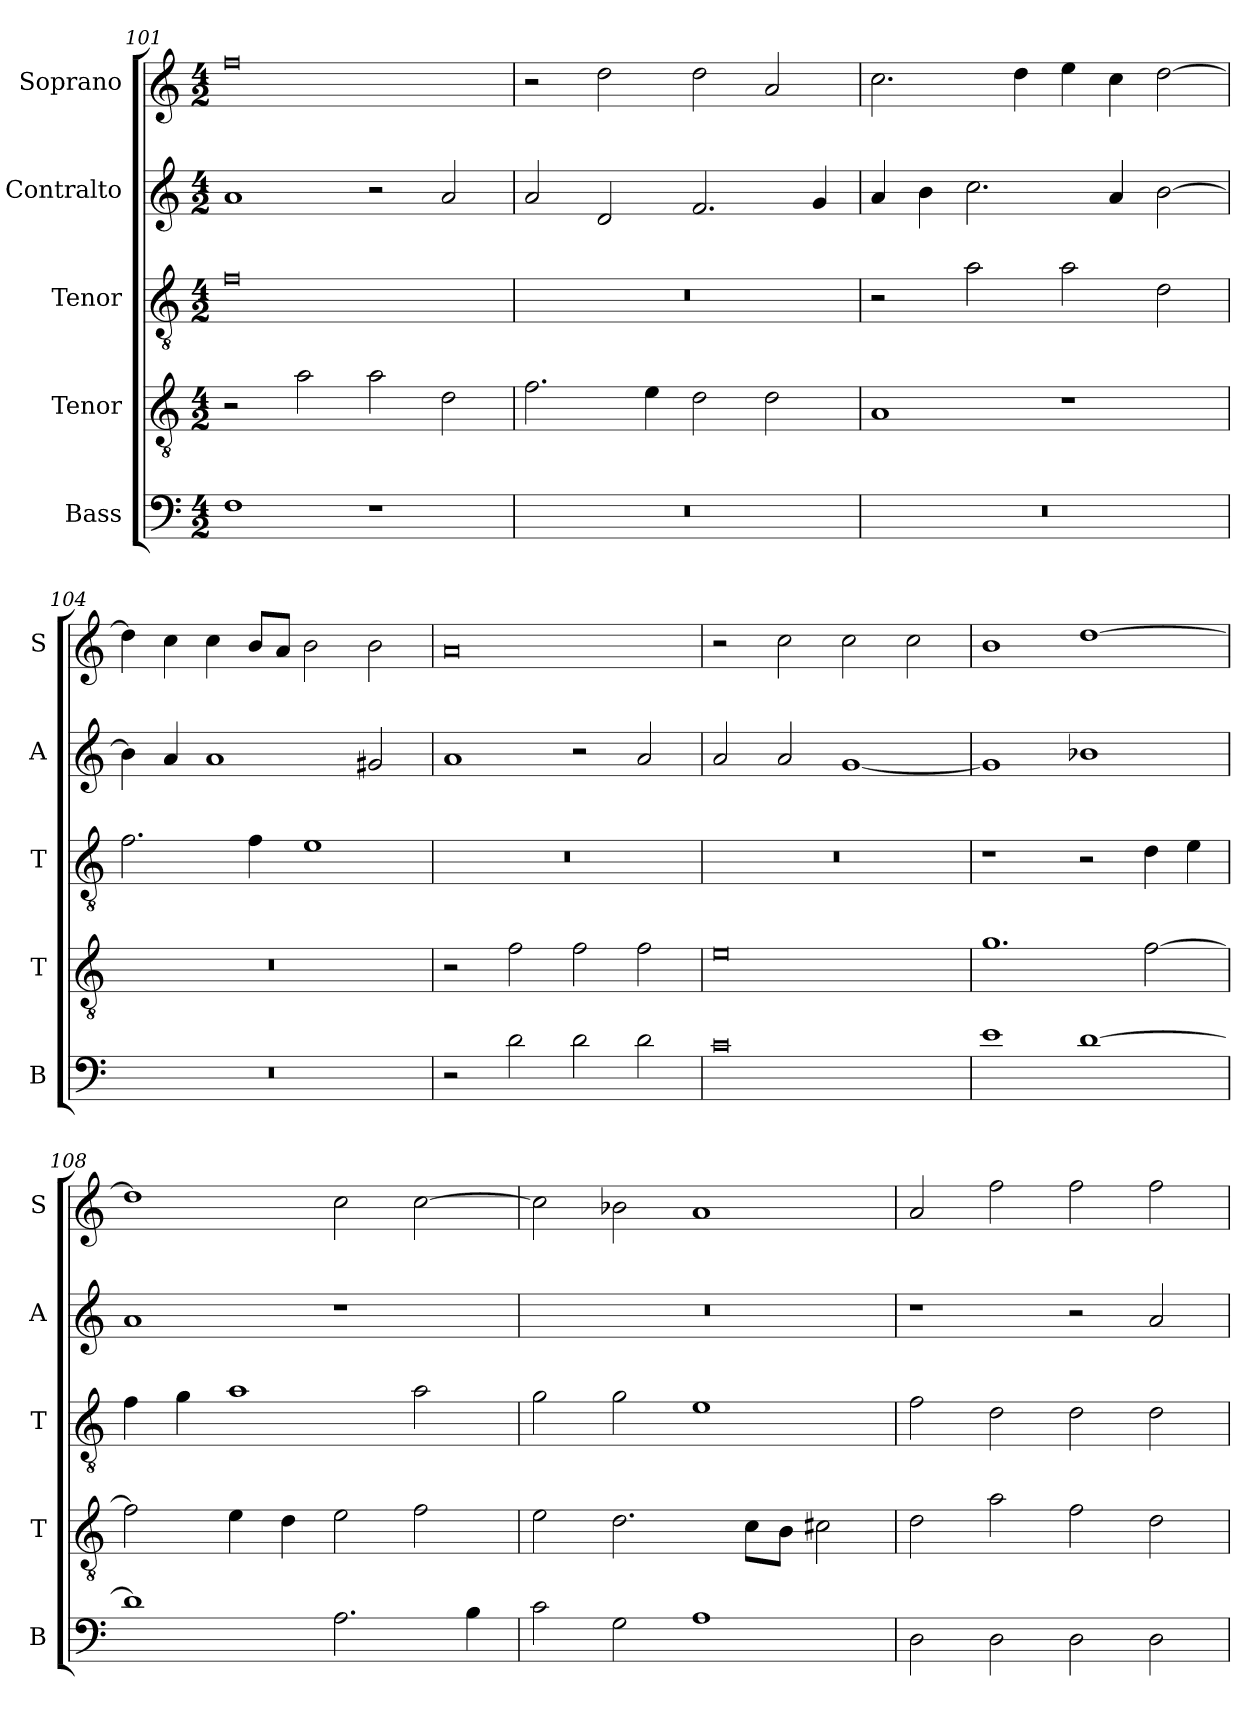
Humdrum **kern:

**kern	**kern	**kern	**kern	**kern
*part5	*part4	*part3	*part2	*part1
*staff5	*staff4	*staff3	*staff2	*staff1
*I"Bass	*I"Tenor	*I"Tenor	*I"Contralto	*I"Soprano
*I'B	*I'T	*I'T	*I'A	*I'S
*clefF4	*clefGv2	*clefGv2	*clefG2	*clefG2
*k[]	*k[]	*k[]	*k[]	*k[]
*D:dor	*D:dor	*D:dor	*D:dor	*D:dor
*M4/2	*M4/2	*M4/2	*M4/2	*M4/2
=101	=101	=101	=101	=101
1F	2r	0f	1a	0ff
.	2a	.	.	.
1r	2a	.	2r	.
.	2d	.	2a	.
=102	=102	=102	=102	=102
0r	2.f	0r	2a	2r
.	.	.	2d	2dd
.	4e	.	.	.
.	2d	.	2.f	2dd
.	2d	.	.	2a
.	.	.	4g	.
=103	=103	=103	=103	=103
0r	1A	2r	4a	2.cc
.	.	.	4b	.
.	.	2a	2.cc	.
.	.	.	.	4dd
.	1r	2a	.	4ee
.	.	.	4a	4cc
.	.	2d	[2b	[2dd
=104	=104	=104	=104	=104
0r	0r	2.f	4b]	4dd]
.	.	.	4a	4cc
.	.	.	1a	4cc
.	.	4f	.	8b/L
.	.	.	.	8a/J
.	.	1e	.	2b
.	.	.	2g#X	2b
=105	=105	=105	=105	=105
2r	2r	0r	1a	0a
2d	2f	.	.	.
2d	2f	.	2r	.
2d	2f	.	2a	.
=106	=106	=106	=106	=106
0c	0e	0r	2a	2r
.	.	.	2a	2cc
.	.	.	[1g	2cc
.	.	.	.	2cc
=107	=107	=107	=107	=107
1e	1.g	1r	1g]	1b
[1d	.	2r	1b-X	[1dd
.	[2f	4d	.	.
.	.	4e	.	.
=108	=108	=108	=108	=108
1d]	2f]	4f	1a	1dd]
.	.	4g	.	.
.	4e	1a	.	.
.	4d	.	.	.
2.A	2e	.	1r	2cc
.	2f	2a	.	[2cc
4B	.	.	.	.
=109	=109	=109	=109	=109
2c	2e	2g	0r	2cc]
2G	2.d	2g	.	2b-X
1A	.	1e	.	1a
.	8c\L	.	.	.
.	8B\J	.	.	.
.	2c#X	.	.	.
=110	=110	=110	=110	=110
2D	2d	2f	1r	2a
2D	2a	2d	.	2ff
2D	2f	2d	2r	2ff
2D	2d	2d	2a	2ff
=	=	=	=	=
*-	*-	*-	*-	*-
